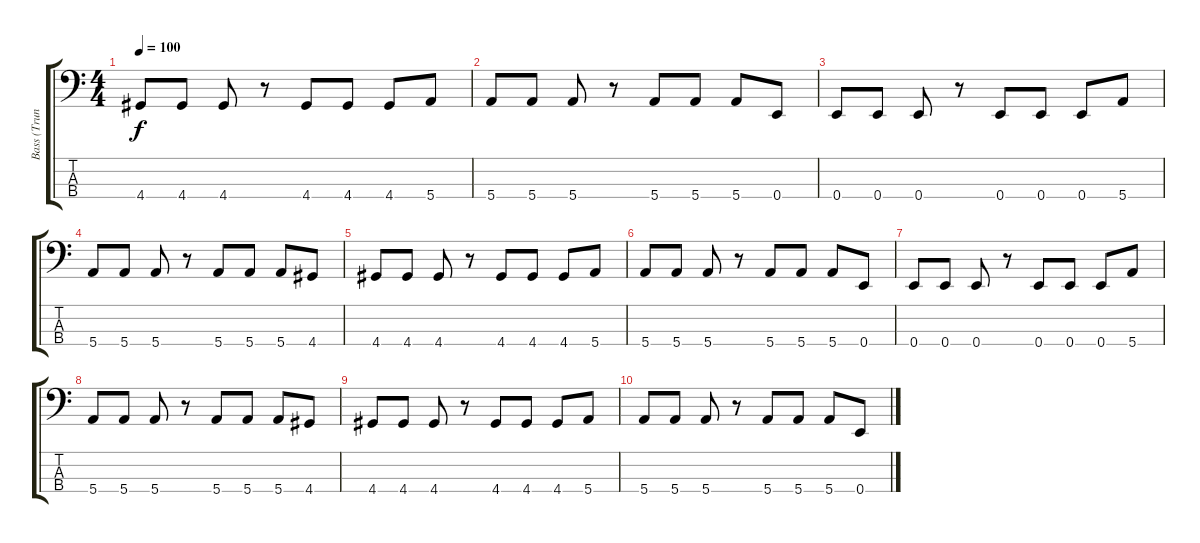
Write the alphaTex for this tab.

\track ("Bass (Trung do)" "Bass (Trun") {instrument electricbassfinger}
\staff {score tabs}
\tuning (G2 D2 A1 E1) {hide}
\ts (4 4)
\tempo 100
\clef f4
\ks c
4.4.8{dy f} 4.4.8 4.4.8 r.8 4.4.8 4.4.8 4.4.8 5.4.8 |
5.4.8 5.4.8 5.4.8 r.8 5.4.8 5.4.8 5.4.8 0.4.8 |
0.4.8 0.4.8 0.4.8 r.8 0.4.8 0.4.8 0.4.8 5.4.8 |
5.4.8 5.4.8 5.4.8 r.8 5.4.8 5.4.8 5.4.8 4.4.8 |
4.4.8 4.4.8 4.4.8 r.8 4.4.8 4.4.8 4.4.8 5.4.8 |
5.4.8 5.4.8 5.4.8 r.8 5.4.8 5.4.8 5.4.8 0.4.8 |
0.4.8 0.4.8 0.4.8 r.8 0.4.8 0.4.8 0.4.8 5.4.8 |
5.4.8 5.4.8 5.4.8 r.8 5.4.8 5.4.8 5.4.8 4.4.8 |
4.4.8 4.4.8 4.4.8 r.8 4.4.8 4.4.8 4.4.8 5.4.8 |
5.4.8 5.4.8 5.4.8 r.8 5.4.8 5.4.8 5.4.8 0.4.8
